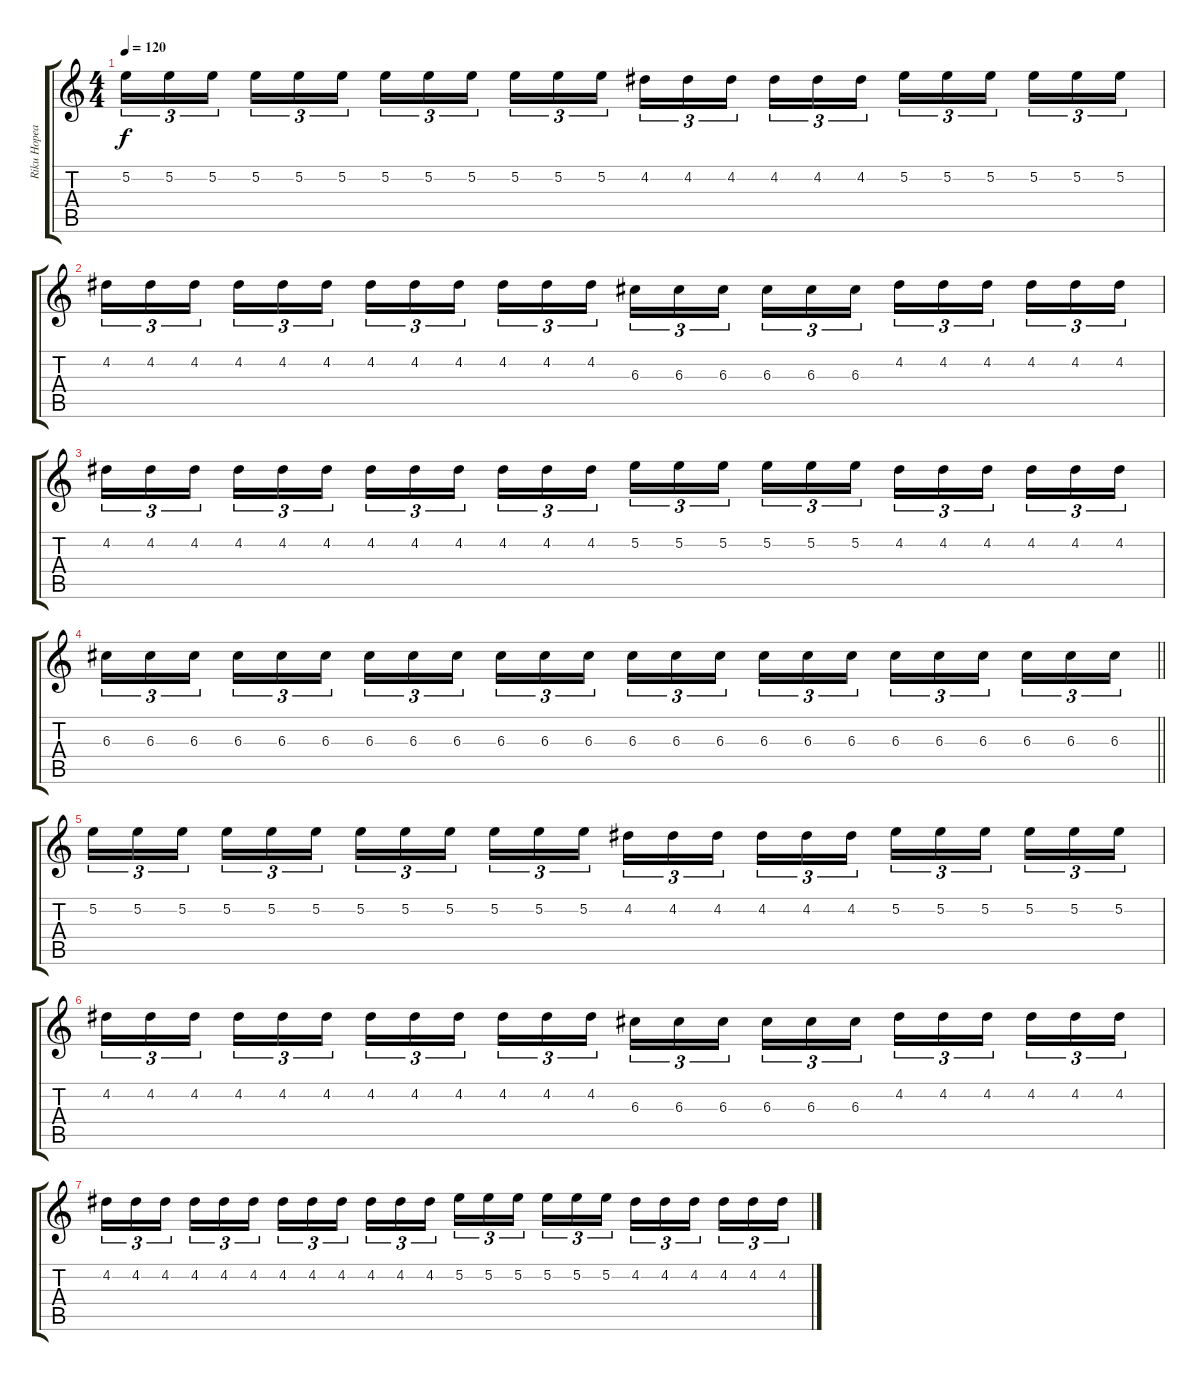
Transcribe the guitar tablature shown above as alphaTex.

\track ("Riku Hopeakoski" "Riku Hopea") {instrument distortionguitar}
\staff {score tabs}
\tuning (E4 B3 G3 D3 A2 E2) {hide}
\ts (4 4)
\tempo 120
\clef g2
\ks c
5.2.16{tu (3 2) dy f} 5.2.16{tu (3 2)} 5.2.16{tu (3 2) beam splitsecondary} 5.2.16{tu (3 2)} 5.2.16{tu (3 2)} 5.2.16{tu (3 2)} 5.2.16{tu (3 2)} 5.2.16{tu (3 2)} 5.2.16{tu (3 2) beam splitsecondary} 5.2.16{tu (3 2)} 5.2.16{tu (3 2)} 5.2.16{tu (3 2)} 4.2.16{tu (3 2)} 4.2.16{tu (3 2)} 4.2.16{tu (3 2) beam splitsecondary} 4.2.16{tu (3 2)} 4.2.16{tu (3 2)} 4.2.16{tu (3 2)} 5.2.16{tu (3 2)} 5.2.16{tu (3 2)} 5.2.16{tu (3 2) beam splitsecondary} 5.2.16{tu (3 2)} 5.2.16{tu (3 2)} 5.2.16{tu (3 2)} |
4.2.16{tu (3 2)} 4.2.16{tu (3 2)} 4.2.16{tu (3 2) beam splitsecondary} 4.2.16{tu (3 2)} 4.2.16{tu (3 2)} 4.2.16{tu (3 2)} 4.2.16{tu (3 2)} 4.2.16{tu (3 2)} 4.2.16{tu (3 2) beam splitsecondary} 4.2.16{tu (3 2)} 4.2.16{tu (3 2)} 4.2.16{tu (3 2)} 6.3.16{tu (3 2)} 6.3.16{tu (3 2)} 6.3.16{tu (3 2) beam splitsecondary} 6.3.16{tu (3 2)} 6.3.16{tu (3 2)} 6.3.16{tu (3 2)} 4.2.16{tu (3 2)} 4.2.16{tu (3 2)} 4.2.16{tu (3 2) beam splitsecondary} 4.2.16{tu (3 2)} 4.2.16{tu (3 2)} 4.2.16{tu (3 2)} |
4.2.16{tu (3 2)} 4.2.16{tu (3 2)} 4.2.16{tu (3 2) beam splitsecondary} 4.2.16{tu (3 2)} 4.2.16{tu (3 2)} 4.2.16{tu (3 2)} 4.2.16{tu (3 2)} 4.2.16{tu (3 2)} 4.2.16{tu (3 2) beam splitsecondary} 4.2.16{tu (3 2)} 4.2.16{tu (3 2)} 4.2.16{tu (3 2)} 5.2.16{tu (3 2)} 5.2.16{tu (3 2)} 5.2.16{tu (3 2) beam splitsecondary} 5.2.16{tu (3 2)} 5.2.16{tu (3 2)} 5.2.16{tu (3 2)} 4.2.16{tu (3 2)} 4.2.16{tu (3 2)} 4.2.16{tu (3 2) beam splitsecondary} 4.2.16{tu (3 2)} 4.2.16{tu (3 2)} 4.2.16{tu (3 2)} |
\barLineRight lightlight
6.3.16{tu (3 2)} 6.3.16{tu (3 2)} 6.3.16{tu (3 2) beam splitsecondary} 6.3.16{tu (3 2)} 6.3.16{tu (3 2)} 6.3.16{tu (3 2)} 6.3.16{tu (3 2)} 6.3.16{tu (3 2)} 6.3.16{tu (3 2) beam splitsecondary} 6.3.16{tu (3 2)} 6.3.16{tu (3 2)} 6.3.16{tu (3 2)} 6.3.16{tu (3 2)} 6.3.16{tu (3 2)} 6.3.16{tu (3 2) beam splitsecondary} 6.3.16{tu (3 2)} 6.3.16{tu (3 2)} 6.3.16{tu (3 2)} 6.3.16{tu (3 2)} 6.3.16{tu (3 2)} 6.3.16{tu (3 2) beam splitsecondary} 6.3.16{tu (3 2)} 6.3.16{tu (3 2)} 6.3.16{tu (3 2)} |
5.2.16{tu (3 2)} 5.2.16{tu (3 2)} 5.2.16{tu (3 2) beam splitsecondary} 5.2.16{tu (3 2)} 5.2.16{tu (3 2)} 5.2.16{tu (3 2)} 5.2.16{tu (3 2)} 5.2.16{tu (3 2)} 5.2.16{tu (3 2) beam splitsecondary} 5.2.16{tu (3 2)} 5.2.16{tu (3 2)} 5.2.16{tu (3 2)} 4.2.16{tu (3 2)} 4.2.16{tu (3 2)} 4.2.16{tu (3 2) beam splitsecondary} 4.2.16{tu (3 2)} 4.2.16{tu (3 2)} 4.2.16{tu (3 2)} 5.2.16{tu (3 2)} 5.2.16{tu (3 2)} 5.2.16{tu (3 2) beam splitsecondary} 5.2.16{tu (3 2)} 5.2.16{tu (3 2)} 5.2.16{tu (3 2)} |
4.2.16{tu (3 2)} 4.2.16{tu (3 2)} 4.2.16{tu (3 2) beam splitsecondary} 4.2.16{tu (3 2)} 4.2.16{tu (3 2)} 4.2.16{tu (3 2)} 4.2.16{tu (3 2)} 4.2.16{tu (3 2)} 4.2.16{tu (3 2) beam splitsecondary} 4.2.16{tu (3 2)} 4.2.16{tu (3 2)} 4.2.16{tu (3 2)} 6.3.16{tu (3 2)} 6.3.16{tu (3 2)} 6.3.16{tu (3 2) beam splitsecondary} 6.3.16{tu (3 2)} 6.3.16{tu (3 2)} 6.3.16{tu (3 2)} 4.2.16{tu (3 2)} 4.2.16{tu (3 2)} 4.2.16{tu (3 2) beam splitsecondary} 4.2.16{tu (3 2)} 4.2.16{tu (3 2)} 4.2.16{tu (3 2)} |
4.2.16{tu (3 2)} 4.2.16{tu (3 2)} 4.2.16{tu (3 2) beam splitsecondary} 4.2.16{tu (3 2)} 4.2.16{tu (3 2)} 4.2.16{tu (3 2)} 4.2.16{tu (3 2)} 4.2.16{tu (3 2)} 4.2.16{tu (3 2) beam splitsecondary} 4.2.16{tu (3 2)} 4.2.16{tu (3 2)} 4.2.16{tu (3 2)} 5.2.16{tu (3 2)} 5.2.16{tu (3 2)} 5.2.16{tu (3 2) beam splitsecondary} 5.2.16{tu (3 2)} 5.2.16{tu (3 2)} 5.2.16{tu (3 2)} 4.2.16{tu (3 2)} 4.2.16{tu (3 2)} 4.2.16{tu (3 2) beam splitsecondary} 4.2.16{tu (3 2)} 4.2.16{tu (3 2)} 4.2.16{tu (3 2)}
